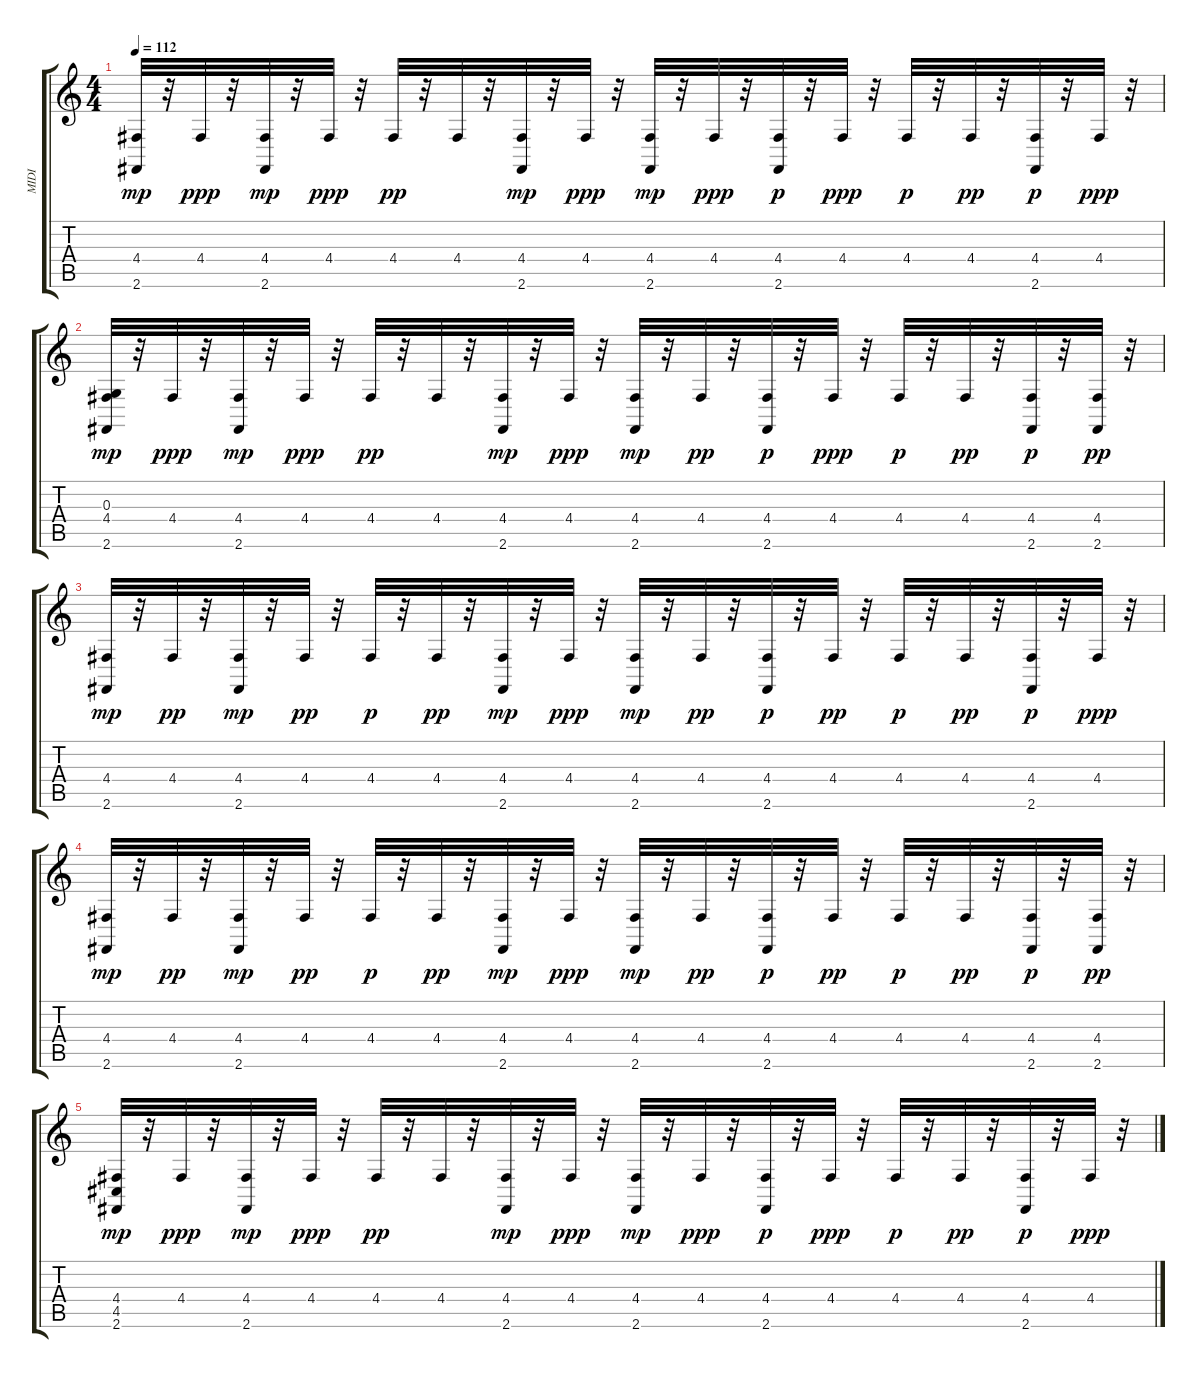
\track ("MIDI" "MIDI") {instrument acousticgrandpiano}
\staff {score tabs}
\tuning (E4 B3 G3 D3 A2 E2) {hide}
\ts (4 4)
\tempo 112
\clef g2
\ks c
(4.4 2.6).32{dy mp} r.32 4.4.32{dy ppp} r.32 (4.4 2.6).32{dy mp} r.32 4.4.32{dy ppp} r.32 4.4.32{dy pp} r.32 4.4.32 r.32 (4.4 2.6).32{dy mp} r.32 4.4.32{dy ppp} r.32 (4.4 2.6).32{dy mp} r.32 4.4.32{dy ppp} r.32 (4.4 2.6).32{dy p} r.32 4.4.32{dy ppp} r.32 4.4.32{dy p} r.32 4.4.32{dy pp} r.32 (4.4 2.6).32{dy p} r.32 4.4.32{dy ppp} r.32 |
(0.3 4.4 2.6).32{dy mp} r.32 4.4.32{dy ppp} r.32 (4.4 2.6).32{dy mp} r.32 4.4.32{dy ppp} r.32 4.4.32{dy pp} r.32 4.4.32 r.32 (4.4 2.6).32{dy mp} r.32 4.4.32{dy ppp} r.32 (4.4 2.6).32{dy mp} r.32 4.4.32{dy pp} r.32 (4.4 2.6).32{dy p} r.32 4.4.32{dy ppp} r.32 4.4.32{dy p} r.32 4.4.32{dy pp} r.32 (4.4 2.6).32{dy p} r.32 (4.4 2.6).32{dy pp} r.32 |
(4.4 2.6).32{dy mp} r.32 4.4.32{dy pp} r.32 (4.4 2.6).32{dy mp} r.32 4.4.32{dy pp} r.32 4.4.32{dy p} r.32 4.4.32{dy pp} r.32 (4.4 2.6).32{dy mp} r.32 4.4.32{dy ppp} r.32 (4.4 2.6).32{dy mp} r.32 4.4.32{dy pp} r.32 (4.4 2.6).32{dy p} r.32 4.4.32{dy pp} r.32 4.4.32{dy p} r.32 4.4.32{dy pp} r.32 (4.4 2.6).32{dy p} r.32 4.4.32{dy ppp} r.32 |
(4.4 2.6).32{dy mp} r.32 4.4.32{dy pp} r.32 (4.4 2.6).32{dy mp} r.32 4.4.32{dy pp} r.32 4.4.32{dy p} r.32 4.4.32{dy pp} r.32 (4.4 2.6).32{dy mp} r.32 4.4.32{dy ppp} r.32 (4.4 2.6).32{dy mp} r.32 4.4.32{dy pp} r.32 (4.4 2.6).32{dy p} r.32 4.4.32{dy pp} r.32 4.4.32{dy p} r.32 4.4.32{dy pp} r.32 (4.4 2.6).32{dy p} r.32 (4.4 2.6).32{dy pp} r.32 |
(4.4 4.5 2.6).32{dy mp} r.32 4.4.32{dy ppp} r.32 (4.4 2.6).32{dy mp} r.32 4.4.32{dy ppp} r.32 4.4.32{dy pp} r.32 4.4.32 r.32 (4.4 2.6).32{dy mp} r.32 4.4.32{dy ppp} r.32 (4.4 2.6).32{dy mp} r.32 4.4.32{dy ppp} r.32 (4.4 2.6).32{dy p} r.32 4.4.32{dy ppp} r.32 4.4.32{dy p} r.32 4.4.32{dy pp} r.32 (4.4 2.6).32{dy p} r.32 4.4.32{dy ppp} r.32
